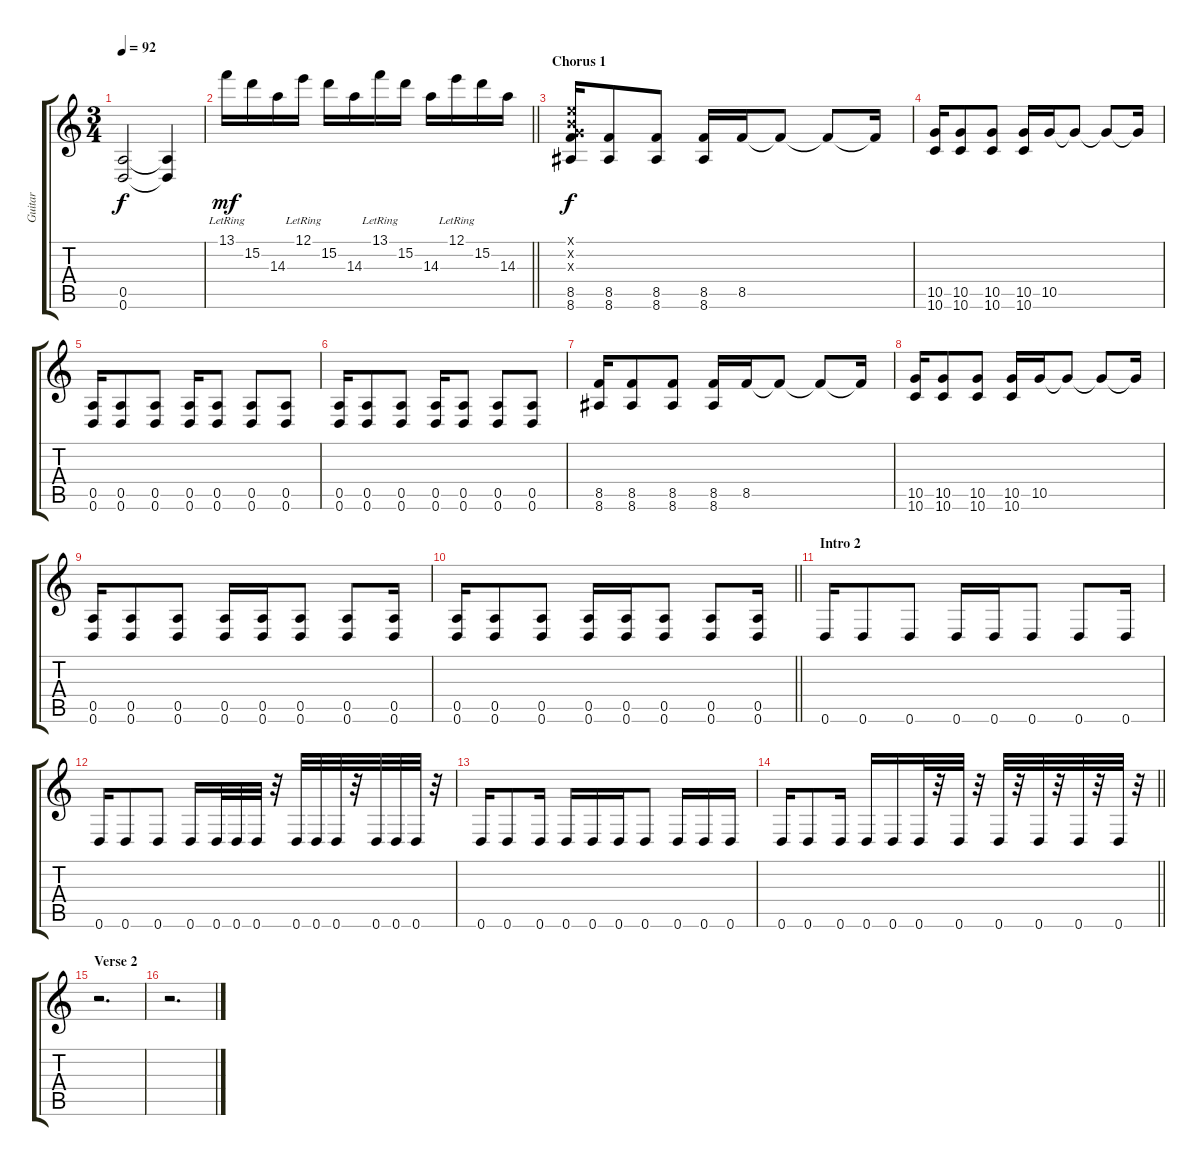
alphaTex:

\track ("Guitar" "Guitar") {instrument overdrivenguitar}
\staff {score tabs}
\tuning (E4 B3 G3 D3 A2 D2) {hide}
\ts (3 4)
\tempo 92
\clef g2
\ks c
(0.5 0.6).2{dy f} (0.5{t} 0.6{t}).4{volume 7} |
\barLineRight lightlight
13.1{lr}.16{dy mf volume 11} 15.2{lr}.16 14.3.16 12.1{lr}.16 15.2{lr}.16 14.3.16 13.1{lr}.16 15.2{lr}.16 14.3.16 12.1{lr}.16 15.2{lr}.16 14.3.16 |
\section ("" "Chorus 1")
(0.1{x} 0.2{x} 0.3{x} 8.5 8.6).16{dy f volume 13} (8.5 8.6).8 (8.5 8.6).8 (8.5 8.6).16 8.5.16 8.5{t}.8 8.5{t}.8 8.5{t}.16 |
(10.5 10.6).16 (10.5 10.6).8 (10.5 10.6).8 (10.5 10.6).16 10.5.16 10.5{t}.8 10.5{t}.8 10.5{t}.16 |
(0.5 0.6).16 (0.5 0.6).8 (0.5 0.6).8 (0.5 0.6).16 (0.5 0.6).8 (0.5 0.6).8 (0.5 0.6).8 |
(0.5 0.6).16 (0.5 0.6).8 (0.5 0.6).8 (0.5 0.6).16 (0.5 0.6).8 (0.5 0.6).8 (0.5 0.6).8 |
(8.5 8.6).16 (8.5 8.6).8 (8.5 8.6).8 (8.5 8.6).16 8.5.16 8.5{t}.8 8.5{t}.8 8.5{t}.16 |
(10.5 10.6).16 (10.5 10.6).8 (10.5 10.6).8 (10.5 10.6).16 10.5.16 10.5{t}.8 10.5{t}.8 10.5{t}.16 |
(0.5 0.6).16 (0.5 0.6).8 (0.5 0.6).8 (0.5 0.6).16 (0.5 0.6).16 (0.5 0.6).8 (0.5 0.6).8 (0.5 0.6).16 |
\barLineRight lightlight
(0.5 0.6).16 (0.5 0.6).8 (0.5 0.6).8 (0.5 0.6).16 (0.5 0.6).16 (0.5 0.6).8 (0.5 0.6).8 (0.5 0.6).16 |
\section ("" "Intro 2 ")
0.6.16 0.6.8 0.6.8 0.6.16 0.6.16 0.6.8 0.6.8 0.6.16 |
0.6.16 0.6.8 0.6.8 0.6.16 0.6.32 0.6.32 0.6.32 r.32 0.6.32 0.6.32 0.6.32 r.32 0.6.32 0.6.32 0.6.32 r.32 |
0.6.16 0.6.8 0.6.16 0.6.16 0.6.16 0.6.16 0.6.8 0.6.16 0.6.16 0.6.16 |
\barLineRight lightlight
0.6.16 0.6.8 0.6.16 0.6.16 0.6.16 0.6.32 r.32 0.6.32 r.32 0.6.32 r.32 0.6.32 r.32 0.6.32 r.32 0.6.32 r.32 |
\section ("" "Verse 2")
r.2{d} |
r.2{d}
